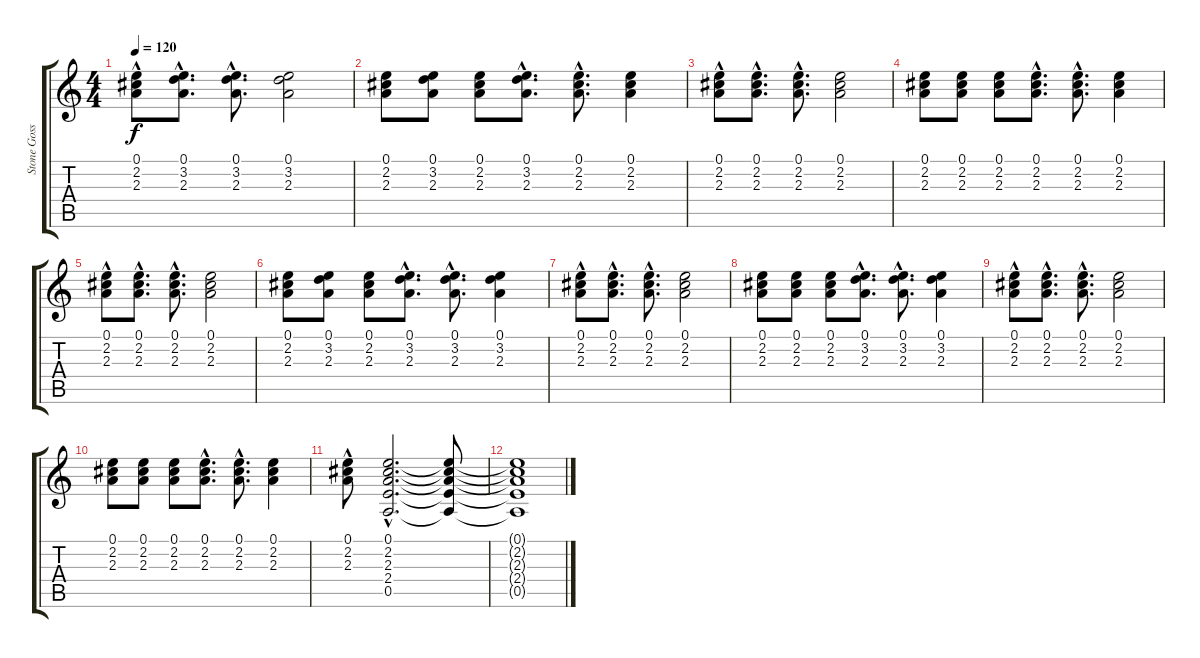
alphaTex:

\track ("Stone Gossard" "Stone Goss") {instrument acousticguitarsteel}
\staff {score tabs}
\tuning (E4 B3 G3 D3 A2 E2) {hide}
\ts (4 4)
\tempo 120
\clef g2
\ks c
(0.1 2.2 2.3{hac}).8{dy f} (0.1{hac} 3.2{hac} 2.3{hac}).8{d} (0.1{hac} 3.2{hac} 2.3{hac}).8{d} (0.1 3.2 2.3).2 |
(0.1 2.2 2.3).8 (0.1 3.2 2.3).8 (0.1 2.2 2.3).8 (0.1{hac} 3.2{hac} 2.3{hac}).8{d} (0.1{hac} 2.2{hac} 2.3{hac}).8{d} (0.1 2.2 2.3).4 |
(0.1 2.2 2.3{hac}).8 (0.1{hac} 2.2{hac} 2.3{hac}).8{d} (0.1{hac} 2.2{hac} 2.3{hac}).8{d} (0.1 2.2 2.3).2 |
(0.1 2.2 2.3).8 (0.1 2.2 2.3).8 (0.1 2.2 2.3).8 (0.1{hac} 2.2{hac} 2.3{hac}).8{d} (0.1{hac} 2.2{hac} 2.3{hac}).8{d} (0.1 2.2 2.3).4 |
(0.1 2.2 2.3{hac}).8 (0.1{hac} 2.2{hac} 2.3{hac}).8{d} (0.1{hac} 2.2{hac} 2.3{hac}).8{d} (0.1 2.2 2.3).2 |
(0.1 2.2 2.3).8 (0.1 3.2 2.3).8 (0.1 2.2 2.3).8 (0.1{hac} 3.2{hac} 2.3{hac}).8{d} (0.1{hac} 3.2{hac} 2.3{hac}).8{d} (0.1 3.2 2.3).4 |
(0.1 2.2 2.3{hac}).8 (0.1{hac} 2.2{hac} 2.3{hac}).8{d} (0.1{hac} 2.2{hac} 2.3{hac}).8{d} (0.1 2.2 2.3).2 |
(0.1 2.2 2.3).8 (0.1 2.2 2.3).8 (0.1 2.2 2.3).8 (0.1{hac} 3.2{hac} 2.3{hac}).8{d} (0.1{hac} 3.2{hac} 2.3{hac}).8{d} (0.1 3.2 2.3).4 |
(0.1 2.2 2.3{hac}).8 (0.1{hac} 2.2{hac} 2.3{hac}).8{d} (0.1{hac} 2.2{hac} 2.3{hac}).8{d} (0.1 2.2 2.3).2 |
(0.1 2.2 2.3).8 (0.1 2.2 2.3).8 (0.1 2.2 2.3).8 (0.1{hac} 2.2{hac} 2.3{hac}).8{d} (0.1{hac} 2.2{hac} 2.3{hac}).8{d} (0.1 2.2 2.3).4 |
(0.1 2.2 2.3{hac}).8 (0.1{hac} 2.2{hac} 2.3{hac} 2.4{hac} 0.5{hac}).2{d} (0.1{t} 2.2{t} 2.3{t} 2.4{t} 0.5{t}).8 |
(0.1{t} 2.2{t} 2.3{t} 2.4{t} 0.5{t}).1
